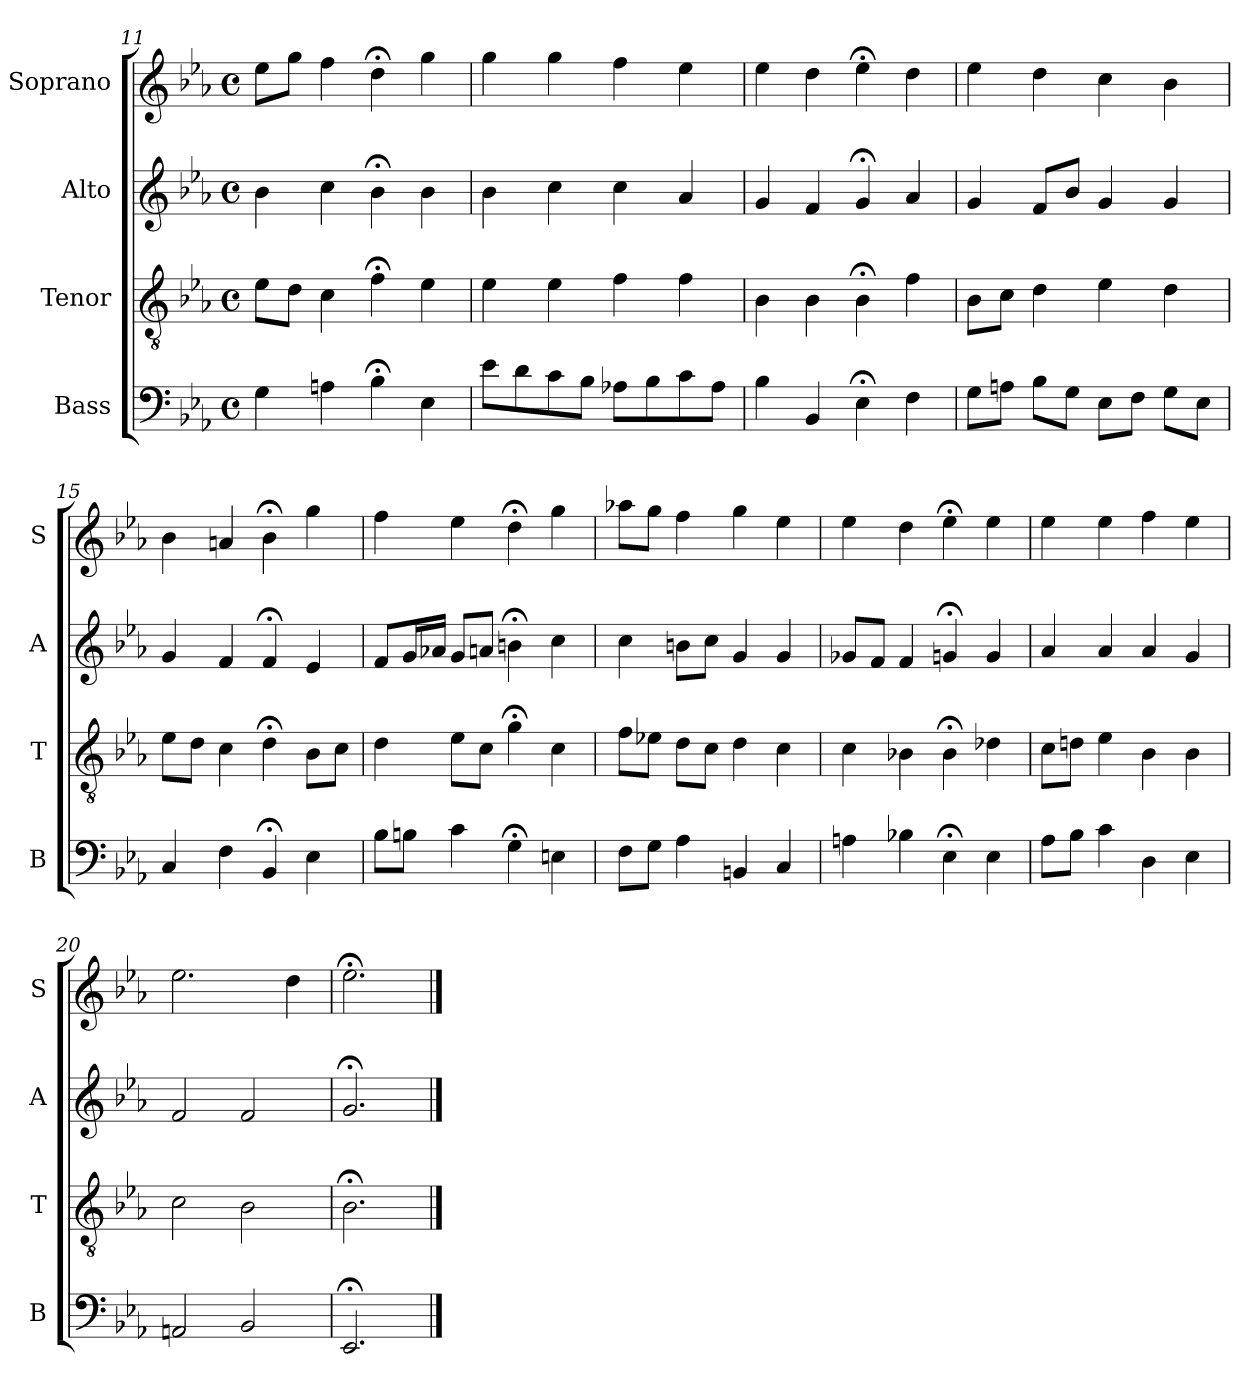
**kern	**kern	**kern	**kern
*part4	*part3	*part2	*part1
*staff4	*staff3	*staff2	*staff1
*I"Bass	*I"Tenor	*I"Alto	*I"Soprano
*I'B	*I'T	*I'A	*I'S
*clefF4	*clefGv2	*clefG2	*clefG2
*k[b-e-a-]	*k[b-e-a-]	*k[b-e-a-]	*k[b-e-a-]
*E-:	*E-:	*E-:	*E-:
*M4/4	*M4/4	*M4/4	*M4/4
*met(c)	*met(c)	*met(c)	*met(c)
=11	=11	=11	=11
4G	8e-L	4b-	8ee-L
.	8dJ	.	8ggJ
4An	4c	4cc	4ff
4B-;<	4f;<	4b-;<	4dd;<
4E-	4e-	4b-	4gg
=12	=12	=12	=12
8e-L	4e-	4b-	4gg
8d	.	.	.
8c	4e-	4cc	4gg
8B-J	.	.	.
8A-XL	4f	4cc	4ff
8B-	.	.	.
8c	4f	4a-	4ee-
8A-J	.	.	.
=13	=13	=13	=13
4B-i	4B-i	4gi	4ee-i
4BB-	4B-	4f	4dd
4E-;<	4B-;<	4g;<	4ee-;<
4F	4f	4a-	4dd
=14	=14	=14	=14
8GL	8B-L	4g	4ee-
8AnJ	8cJ	.	.
8B-L	4d	8fL	4dd
8GJ	.	8b-J	.
8E-L	4e-	4g	4cc
8FJ	.	.	.
8GL	4d	4g	4b-
8E-J	.	.	.
=15	=15	=15	=15
4C	8e-L	4g	4b-
.	8dJ	.	.
4F	4c	4f	4an
4BB-;<	4d;<	4f;<	4b-;<
4E-	8B-L	4e-	4gg
.	8cJ	.	.
=16	=16	=16	=16
8B-L	4d	8fL	4ff
8BnJ	.	16gL	.
.	.	16a-XJJ	.
4c	8e-L	8gL	4ee-
.	8cJ	8anJ	.
4G;<	4g;<	4bn;<	4dd;<
4En	4c	4cc	4gg
=17	=17	=17	=17
8FL	8fL	4cc	8aa-XL
8GJ	8e-XJ	.	8ggJ
4A-	8dL	8bnL	4ff
.	8cJ	8ccJ	.
4BBn	4d	4g	4gg
4C	4c	4g	4ee-
=18	=18	=18	=18
4An	4c	8g-XL	4ee-
.	.	8fJ	.
4B-X	4B-X	4f	4dd
4E-;<	4B-;<	4gn;<	4ee-;<
4E-	4d-X	4g	4ee-
=19	=19	=19	=19
8A-L	8cL	4a-	4ee-
8B-J	8dnJ	.	.
4c	4e-	4a-	4ee-
4D	4B-	4a-	4ff
4E-	4B-	4g	4ee-
=20	=20	=20	=20
2AAn	2c	2f	2.ee-
2BB-	2B-	2f	.
.	.	.	4dd
=21	=21	=21	=21
2.EE-;<	2.B-;<	2.g;<	2.ee-;<
==	==	==	==
*-	*-	*-	*-
